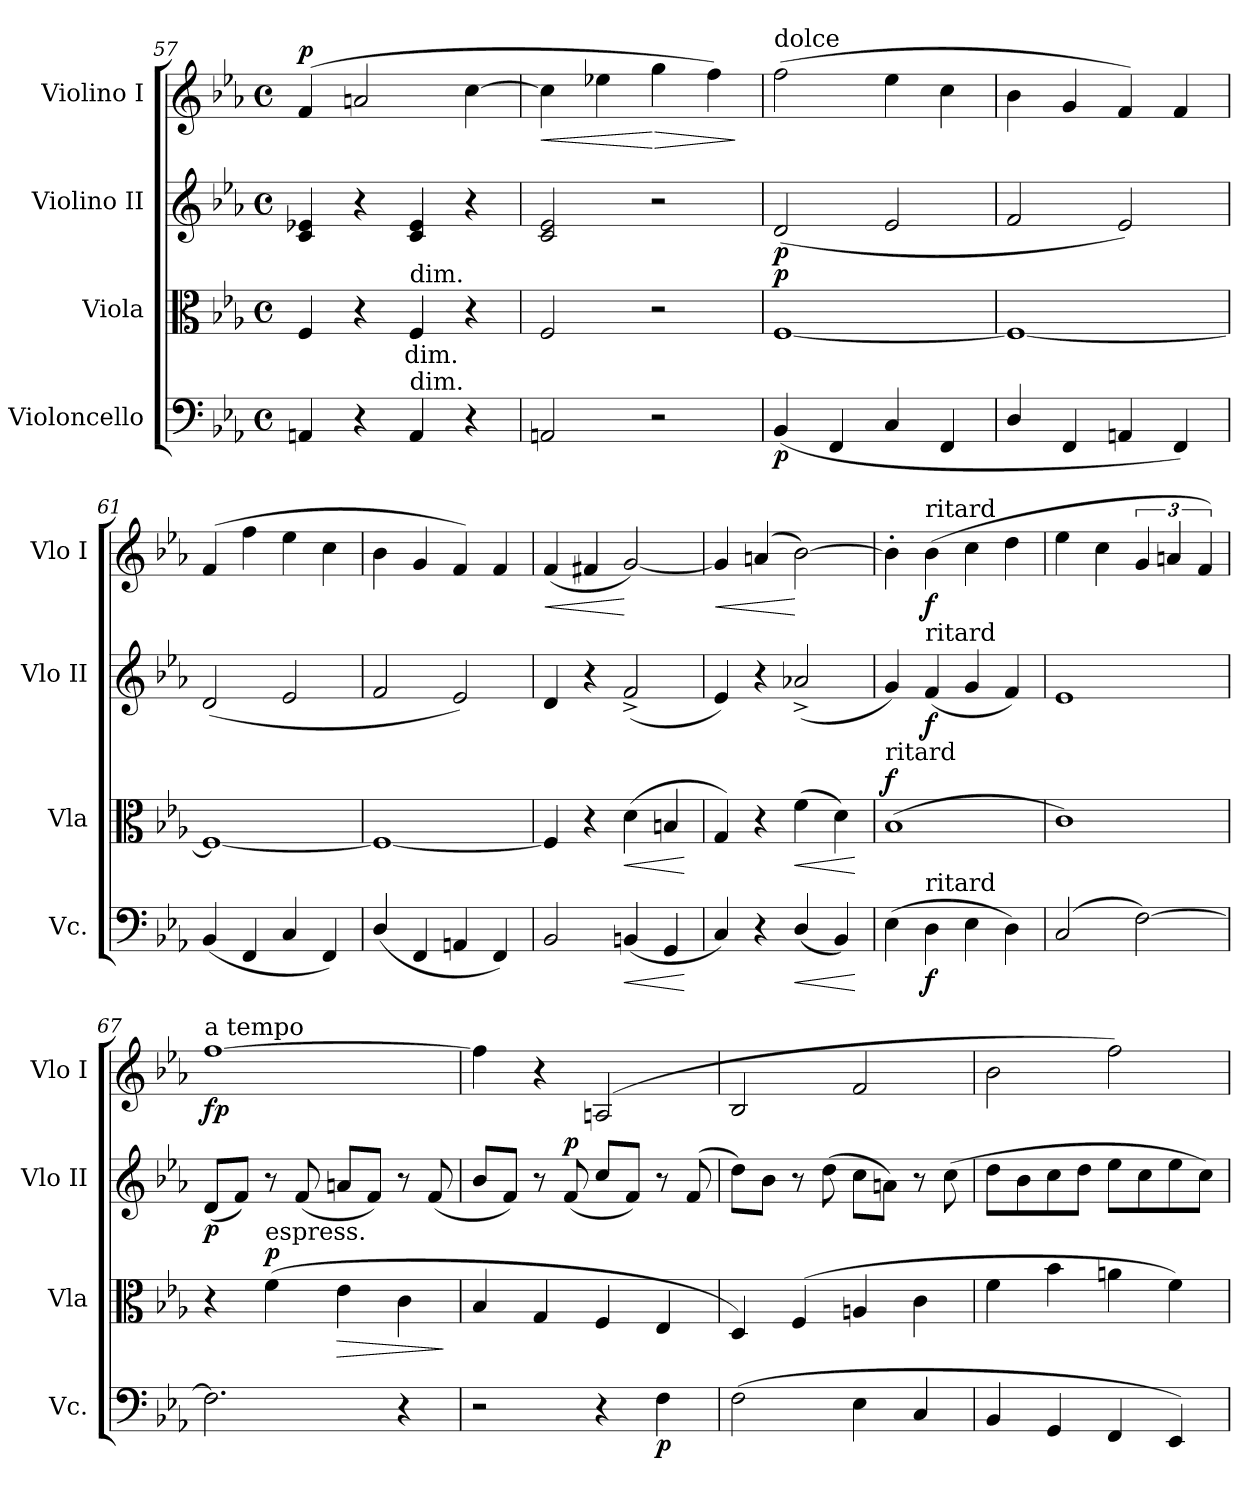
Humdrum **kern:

**kern	**dynam	**kern	**text	**dynam	**kern	**dynam	**kern	**dynam
*part4	*part4	*part3	*part3	*part3	*part2	*part2	*part1	*part1
*staff4	*staff4	*staff3	*staff3	*staff3	*staff2	*staff2	*staff1	*staff1
*I"Violoncello	*	*I"Viola	*	*	*I"Violino II	*	*I"Violino I	*
*I'Vc.	*	*I'Vla	*	*	*I'Vlo II	*	*I'Vlo I	*
*clefF4	*	*clefC3	*	*	*clefG2	*	*clefG2	*
*k[b-e-a-]	*	*k[b-e-a-]	*	*	*k[b-e-a-]	*	*k[b-e-a-]	*
*M4/4	*	*M4/4	*	*	*M4/4	*	*M4/4	*
*met(c)	*	*met(c)	*	*	*met(c)	*	*met(c)	*
=57	=57	=57	=57	=57	=57	=57	=57	=57
!	!	!	!	!	!	!	!	!LO:DY:a
4AAn/	.	4F/	.	.	4c/ 4e-X/	.	(4f/	p
4r	.	4r	.	.	4r	.	2an/	.
!	!	!LO:TX:a:t=dim.	!	!	!	!	!	!
!LO:TX:a:t=dim.	!	!	!	!	!	!	!	!
!	!	!	!LO:LY:b	!	!	!	!	!
4AA/	.	4F/	dim.	.	4c/ 4e-/	.	.	.
4r	.	4r	.	.	4r	.	[4cc\	.
=58	=58	=58	=58	=58	=58	=58	=58	=58
!	!	!	!	!	!	!	!	!LO:HP:b
2AAn/	.	2F/	.	.	2c/ 2e-/	.	4cc\]	<
.	.	.	.	.	.	.	4ee-X\	.
!	!	!	!	!	!	!	!	!LO:HP:n=1:b
2r	.	2r	.	.	2r	.	4gg\	[ >
.	.	.	.	.	.	.	4ff\)	.
.	.	.	.	.	.	.	.	]
=59	=59	=59	=59	=59	=59	=59	=59	=59
!	!	!	!	!	!	!	!LO:TX:a:t=dolce	!
!	!LO:DY:b	!	!	!LO:DY:b	!	!LO:DY:b	!	!
(4BB-/	p	[1F	.	p	(2d/	p	(2ff\	.
4FF/	.	.	.	.	.	.	.	.
4C/	.	.	.	.	2e-/	.	4ee-\	.
4FF/	.	.	.	.	.	.	4cc\	.
=60	=60	=60	=60	=60	=60	=60	=60	=60
4D/	.	1F_	.	.	2f/	.	4b-\	.
4FF/	.	.	.	.	.	.	4g/	.
4AAn/	.	.	.	.	2e-/)	.	4f/)	.
4FF/)	.	.	.	.	.	.	4f/	.
=61	=61	=61	=61	=61	=61	=61	=61	=61
(4BB-/	.	1F_	.	.	(2d/	.	(4f/	.
4FF/	.	.	.	.	.	.	4ff\	.
4C/	.	.	.	.	2e-/	.	4ee-\	.
4FF/)	.	.	.	.	.	.	4cc\	.
=62	=62	=62	=62	=62	=62	=62	=62	=62
(4D/	.	1F_	.	.	2f/	.	4b-\	.
4FF/	.	.	.	.	.	.	4g/	.
4AAn/	.	.	.	.	2e-/)	.	4f/)	.
4FF/)	.	.	.	.	.	.	4f/	.
=63	=63	=63	=63	=63	=63	=63	=63	=63
!	!	!	!	!	!	!	!	!LO:HP:b
2BB-/	.	4F/]	.	.	4d/	.	(4f/	<
.	.	4r	.	.	4r	.	4f#X/	.
!	!LO:HP:b	!	!	!LO:HP:b	!	!	!	!
(4BBn/	<	(4d\	.	<	(2f^/	.	[2g/)	[
4GG/	.	4Bn/	.	.	.	.	.	.
.	[	.	.	[	.	.	.	.
=64	=64	=64	=64	=64	=64	=64	=64	=64
!	!	!	!	!	!	!	!	!LO:HP:b
4C/)	.	4G/)	.	.	4e-/)	.	4g/]	<
4r	.	4r	.	.	4r	.	(4an/	.
!	!LO:HP:b	!	!	!LO:HP:b	!	!	!	!
(4D/	<	(4f\	.	<	(2a-X^/	.	[2b-\)	[
4BB-/)	.	4d\)	.	.	.	.	.	.
.	[	.	.	[	.	.	.	.
=65	=65	=65	=65	=65	=65	=65	=65	=65
!	!	!LO:TX:a:t=ritard	!	!	!	!	!	!
!	!	!	!	!LO:DY:b	!	!	!	!
(4E-\	.	(1B-	.	f	4g/)	.	4b-'\]	.
!	!	!	!	!	!	!	!LO:TX:a:t=ritard	!
!	!	!	!	!	!LO:TX:a:t=ritard	!	!	!
!LO:TX:a:t=ritard	!	!	!	!	!	!	!	!
!	!LO:DY:b	!	!	!	!	!LO:DY:b	!	!LO:DY:b
4D\	f	.	.	.	(4f/	f	(4b-\	f
4E-\	.	.	.	.	4g/	.	4cc\	.
4D\)	.	.	.	.	4f/)	.	4dd\	.
=66	=66	=66	=66	=66	=66	=66	=66	=66
(2C/	.	1c)	.	.	1e-	.	4ee-\	.
.	.	.	.	.	.	.	4cc\	.
[2F\)	.	.	.	.	.	.	6g/	.
.	.	.	.	.	.	.	6an/	.
.	.	.	.	.	.	.	6f/)	.
!!LO:LB:g=z
=67	=67	=67	=67	=67	=67	=67	=67	=67
!	!	!	!	!	!	!	!LO:TX:a:t=a tempo	!
!	!	!	!	!	!	!LO:DY:b	!	!LO:DY:b
2.F\]	.	4r	.	.	(8d/L	p	[1ff	fp
.	.	.	.	.	8f/J)	.	.	.
!	!	!LO:TX:a:t=espress.	!	!	!	!	!	!
!	!	!	!	!LO:DY:b	!	!	!	!
.	.	(4f\	.	p	8r	.	.	.
.	.	.	.	.	(8f/	.	.	.
!	!	!	!	!LO:HP:b	!	!	!	!
.	.	4e-\	.	>	8an/L	.	.	.
.	.	.	.	.	8f/J)	.	.	.
4r	.	4c\	.	.	8r	.	.	.
.	.	.	.	.	(8f/	.	.	.
.	.	.	.	]	.	.	.	.
=68	=68	=68	=68	=68	=68	=68	=68	=68
2r	.	4B-/	.	.	8b-/L	.	4ff\]	.
.	.	.	.	.	8f/J)	.	.	.
.	.	4G/	.	.	8r	.	4r	.
!	!	!	!	!	!	!LO:DY:a	!	!
.	.	.	.	.	(8f/	p	.	.
4r	.	4F/	.	.	8cc/L	.	(2An/	.
.	.	.	.	.	8f/J)	.	.	.
!	!LO:DY:b	!	!	!	!	!	!	!
4F\	p	4E-/	.	.	8r	.	.	.
.	.	.	.	.	(8f/	.	.	.
=69	=69	=69	=69	=69	=69	=69	=69	=69
(2F\	.	4D/)	.	.	8dd\L)	.	2B-/	.
.	.	.	.	.	8b-\J	.	.	.
.	.	(4F/	.	.	8r	.	.	.
.	.	.	.	.	(8dd\	.	.	.
4E-\	.	4An/	.	.	8cc\L	.	2f/	.
.	.	.	.	.	8an\J)	.	.	.
4C/	.	4c\	.	.	8r	.	.	.
.	.	.	.	.	(8cc\	.	.	.
=70	=70	=70	=70	=70	=70	=70	=70	=70
4BB-/	.	4f\	.	.	8dd\L	.	2b-\	.
.	.	.	.	.	8b-\	.	.	.
4GG/	.	4b-\	.	.	8cc\	.	.	.
.	.	.	.	.	8dd\J	.	.	.
4FF/	.	4an\	.	.	8ee-\L	.	2ff\)	.
.	.	.	.	.	8cc\	.	.	.
4EE-/)	.	4f\)	.	.	8ee-\	.	.	.
.	.	.	.	.	8cc\J)	.	.	.
=	=	=	=	=	=	=	=	=
*-	*-	*-	*-	*-	*-	*-	*-	*-
